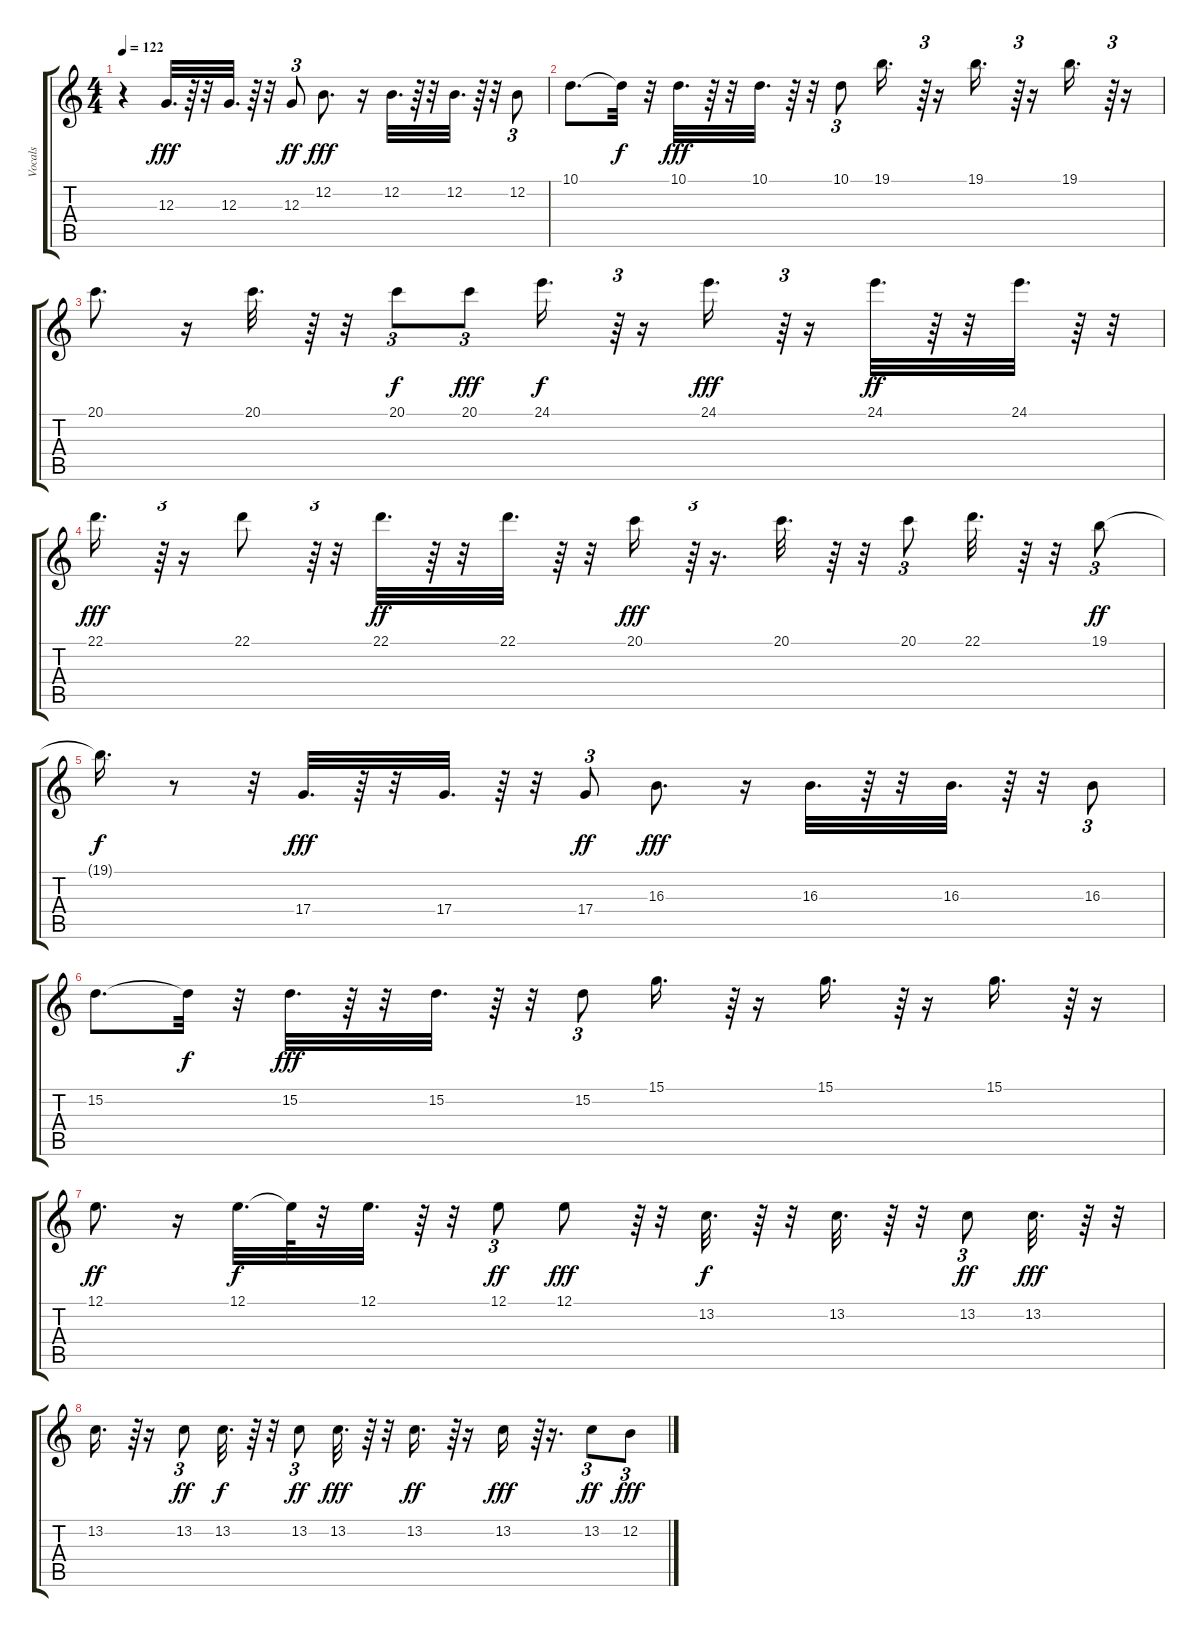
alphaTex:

\track ("Vocals" "Vocals") {instrument synthbrass1}
\staff {score tabs}
\tuning (E4 B3 G3 D3 A2 E2) {hide}
\ts (4 4)
\tempo 122
\clef g2
\ks c
r.4{dy f} 12.3.32{d dy fff} r.64 r.32 12.3.32{d} r.64 r.32 12.3.8{tu (3 2) dy ff} 12.2.8{d dy fff} r.16 12.2.32{d} r.64 r.32 12.2.32{d} r.64 r.32 12.2.8{tu (3 2)} |
10.1.8{d} 10.1{t}.32{dy f} r.32 10.1.32{d dy fff} r.64 r.32 10.1.32{d} r.64 r.32 10.1.8{tu (3 2)} 19.1.16{d} r.64{tu (3 2)} r.16 19.1.16{d} r.64{tu (3 2)} r.16 19.1.16{d} r.64{tu (3 2)} r.16 |
20.1.8{d} r.16 20.1.32{d} r.64 r.32 20.1.8{tu (3 2) dy f} 20.1.8{tu (3 2) dy fff} 24.1.16{d dy f} r.64{tu (3 2)} r.16 24.1.16{d dy fff} r.64{tu (3 2)} r.16 24.1.32{d dy ff} r.64 r.32 24.1.32{d} r.64 r.32 |
22.1.16{d dy fff} r.64{tu (3 2)} r.16 22.1.8 r.64{tu (3 2)} r.32 22.1.32{d dy ff} r.64 r.32 22.1.32{d} r.64 r.32 20.1.16{dy fff} r.64{tu (3 2)} r.16{d} 20.1.32{d} r.64 r.32 20.1.8{tu (3 2)} 22.1.32{d} r.64 r.32 19.1.8{tu (3 2) dy ff} |
19.1{t}.16{d dy f} r.8 r.32 17.4.32{d dy fff} r.64 r.32 17.4.32{d} r.64 r.32 17.4.8{tu (3 2) dy ff} 16.3.8{d dy fff} r.16 16.3.32{d} r.64 r.32 16.3.32{d} r.64 r.32 16.3.8{tu (3 2)} |
15.2.8{d} 15.2{t}.32{dy f} r.32 15.2.32{d dy fff} r.64 r.32 15.2.32{d} r.64 r.32 15.2.8{tu (3 2)} 15.1.16{d} r.64{tu (3 2)} r.16 15.1.16{d} r.64{tu (3 2)} r.16 15.1.16{d} r.64{tu (3 2)} r.16 |
12.1.8{d dy ff} r.16 12.1.32{d dy f} 12.1{t}.64 r.32 12.1.32{d} r.64 r.32 12.1.8{tu (3 2) dy ff} 12.1.8{dy fff} r.64{tu (3 2)} r.32 13.2.32{d dy f} r.64 r.32 13.2.32{d} r.64 r.32 13.2.8{tu (3 2) dy ff} 13.2.32{d dy fff} r.64 r.32 |
13.2.16{d} r.64{tu (3 2)} r.16 13.2.8{tu (3 2) dy ff} 13.2.32{d dy f} r.64 r.32 13.2.8{tu (3 2) dy ff} 13.2.32{d dy fff} r.64 r.32 13.2.16{d dy ff} r.64{tu (3 2)} r.16 13.2.16{dy fff} r.64{tu (3 2)} r.16{d} 13.2.8{tu (3 2) dy ff} 12.2.8{tu (3 2) dy fff}
